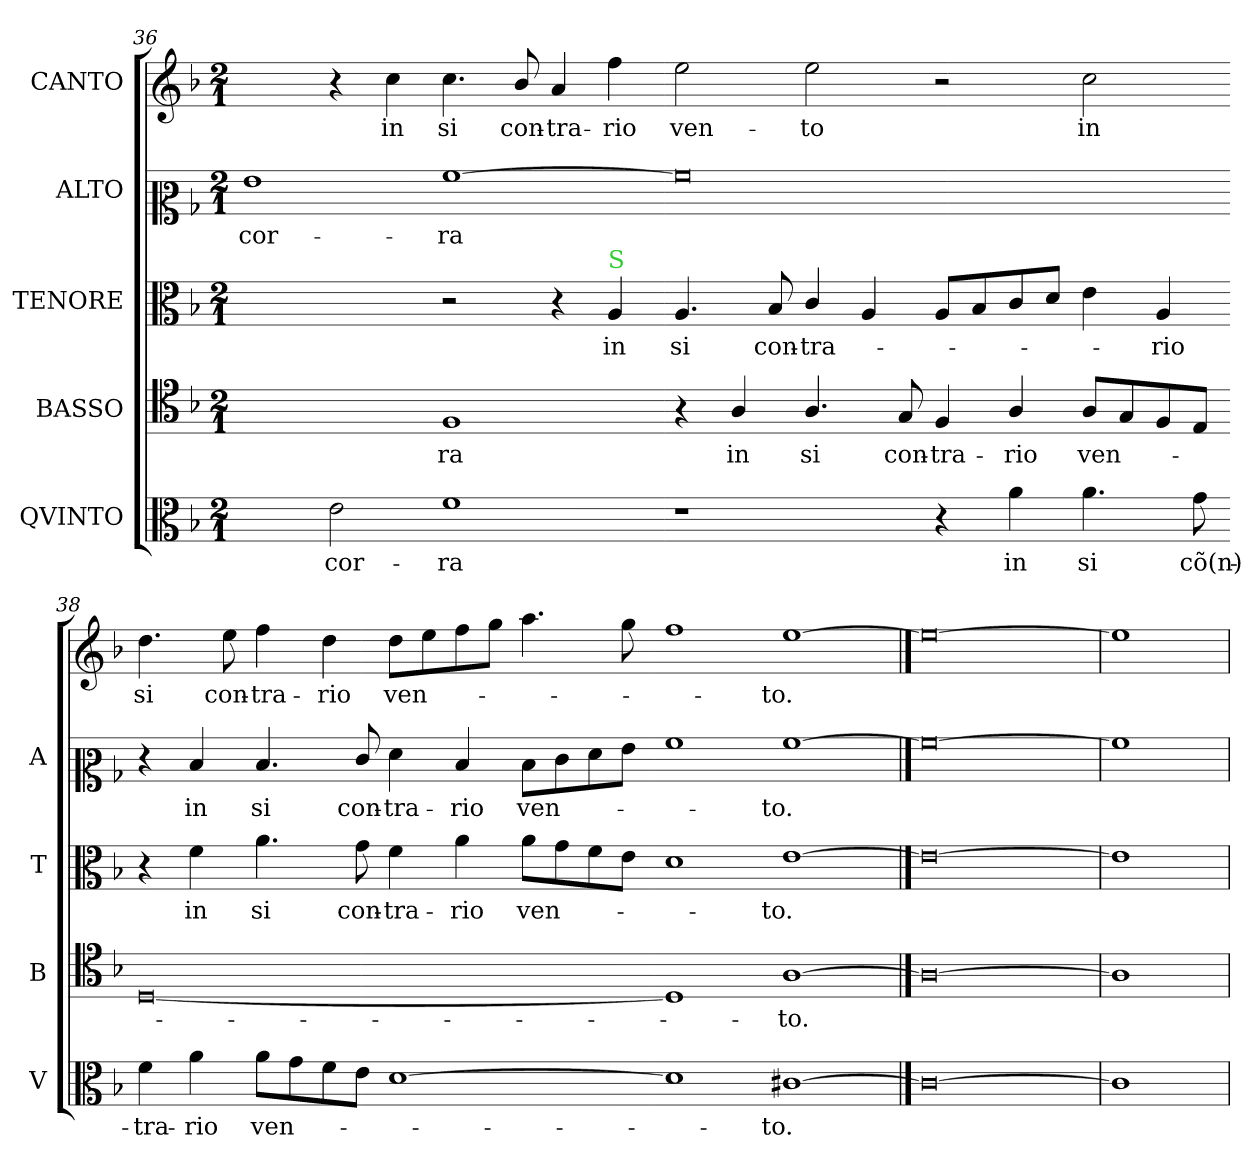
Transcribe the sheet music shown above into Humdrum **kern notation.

**kern	**text	**kern	**text	**kern	**text	**kern	**text	**kern	**text
*part5	*part5	*part4	*part4	*part3	*part3	*part2	*part2	*part1	*part1
*staff5	*staff5	*staff4	*staff4	*staff3	*staff3	*staff2	*staff2	*staff1	*staff1
*I"QVINTO	*	*I"BASSO	*	*I"TENORE	*	*I"ALTO	*	*I"CANTO	*
*I'V	*	*I'B	*	*I'T	*	*I'A	*	*	*
*clefC3	*	*clefC4	*	*clefC3	*	*clefC2	*	*clefG2	*
*k[b-]	*	*k[b-]	*	*k[b-]	*	*k[b-]	*	*k[b-]	*
*d:	*	*d:	*	*d:	*	*d:	*	*d:	*
*M2/1	*	*M2/1	*	*M2/1	*	*M2/1	*	*M2/1	*
=36	=36	=36	=36	=36	=36	=36	=36	=36	=36
2ryy	.	1ryy	.	1ryy	.	1g	-cor-	2ryy	.
2e\	-cor-	.	.	.	.	.	.	4r	.
!	!	!	!	!	!	!	!	!	!LO:LY:i
.	.	.	.	.	.	.	.	4cc\	in
!	!	!	!	!	!	!	!	!	!LO:LY:i
1f	-ra	1F	-ra	2r	.	[1a	-ra	4.cc\	si
!	!	!	!	!	!	!	!	!	!LO:LY:i
.	.	.	.	.	.	.	.	8b-/	con-
!	!	!	!	!	!	!	!	!	!LO:LY:i
.	.	.	.	4r	.	.	.	4a/	-tra-
!	!	!	!	!LO:TX:a:color=limegreen:t=S	!	!	!	!	!
!	!	!	!	!	!LO:LY:i	!	!	!	!LO:LY:i
.	.	.	.	4A/	in	.	.	4ff\	-rio
=37-	=37-	=37-	=37-	=37-	=37-	=37-	=37-	=37-	=37-
!	!	!	!	!	!LO:LY:i	!	!	!	!LO:LY:i
1r	.	4r	.	4.A/	si	0a]	.	2ee\	ven-
.	.	4A/	in	.	.	.	.	.	.
!	!	!	!	!	!LO:LY:i	!	!	!	!
.	.	.	.	8B-/	con-	.	.	.	.
!	!	!	!	!	!LO:LY:i	!	!	!	!LO:LY:i
.	.	4.A/	si	4c/	-tra-	.	.	2ee\	-to
.	.	.	.	4A/	.	.	.	.	.
.	.	8G/	con-	.	.	.	.	.	.
4r	.	4F/	-tra-	8A/L	.	.	.	2r	.
.	.	.	.	8B-/	.	.	.	.	.
4a\	in	4A/	-rio	8c/	.	.	.	.	.
.	.	.	.	8d/J	.	.	.	.	.
4.a\	si	8A/L	ven-	4e\	.	.	.	2cc\	in
.	.	8G/	.	.	.	.	.	.	.
!	!	!	!	!	!LO:LY:i	!	!	!	!
.	.	8F/	.	4A/	-rio	.	.	.	.
8g\	cõ(n)-	8E/J	.	.	.	.	.	.	.
=38-	=38-	=38-	=38-	=38-	=38-	=38-	=38-	=38-	=38-
4f\	-tra-	[0D	.	4r	.	4r	.	4.dd\	si
4a\	-rio	.	.	4f\	in	4d/	in	.	.
.	.	.	.	.	.	.	.	8ee\	con-
8a\L	ven-	.	.	4.a\	si	4.d/	si	4ff\	-tra-
8g\	.	.	.	.	.	.	.	.	.
8f\	.	.	.	.	.	.	.	4dd\	-rio
8e\J	.	.	.	8g\	con-	8e/	con-	.	.
[1d	.	.	.	4f\	-tra-	4f\	-tra-	8dd\L	ven-
.	.	.	.	.	.	.	.	8ee\	.
.	.	.	.	4a\	-rio	4d/	-rio	8ff\	.
.	.	.	.	.	.	.	.	8gg\J	.
.	.	.	.	8a\L	ven-	8d\L	ven-	4.aa\	.
.	.	.	.	8g\	.	8e\	.	.	.
.	.	.	.	8f\	.	8f\	.	.	.
.	.	.	.	8e\J	.	8g\J	.	8gg\	.
=39-	=39-	=39-	=39-	=39-	=39-	=39-	=39-	=39-	=39-
1d]	.	1D]	.	1d	.	1a	.	1ff	.
[1c#X	-to.	[1A	-to.	[1e	-to.	[1a	-to.	[1ee	-to.
==40	==40	==40	==40	==40	==40	==40	==40	==40	==40
0c#_	.	0A_	.	0e_	.	0a_	.	0ee_	.
=41	=41	=41	=41	=41	=41	=41	=41	=41	=41
1c#]	.	1A]	.	1e]	.	1a]	.	1ee]	.
=	=	=	=	=	=	=	=	=	=
*-	*-	*-	*-	*-	*-	*-	*-	*-	*-
